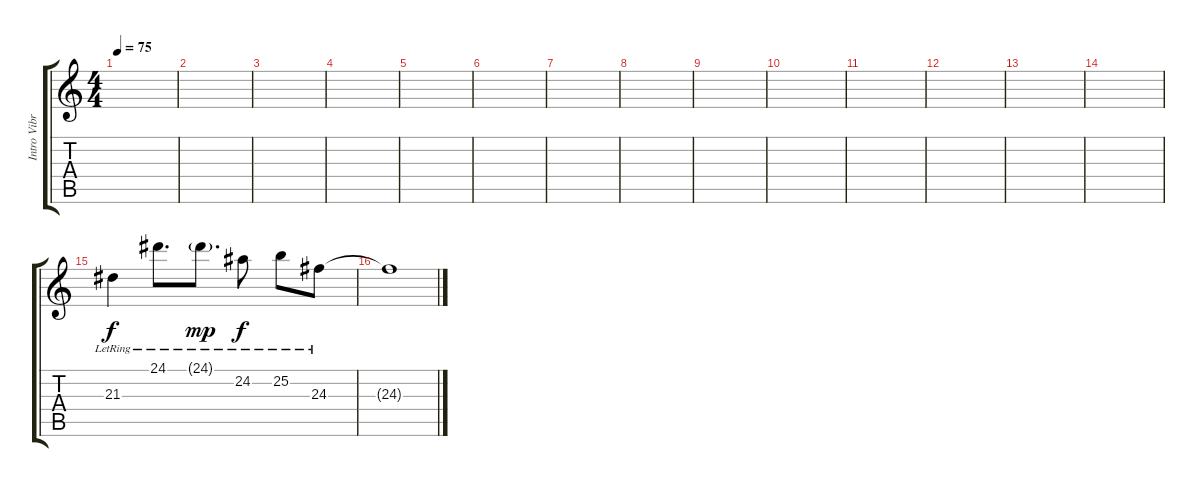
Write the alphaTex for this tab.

\track ("Intro Vibraphona" "Intro Vibr") {instrument vibraphone}
\staff {score tabs}
\tuning (Eb4 Bb3 Gb3 Db3 Ab2 Eb2) {hide}
\ts (4 4)
\tempo 75
\clef g2
\ks c
|
|
|
|
|
|
|
|
|
|
|
|
|
|
21.3{lr}.4 24.1{lr}.8{d} 24.1{g lr}.8{d dy mp} 24.2{lr}.8{dy f} 25.2{lr}.8 24.3{lr}.8 |
24.3{t}.1
